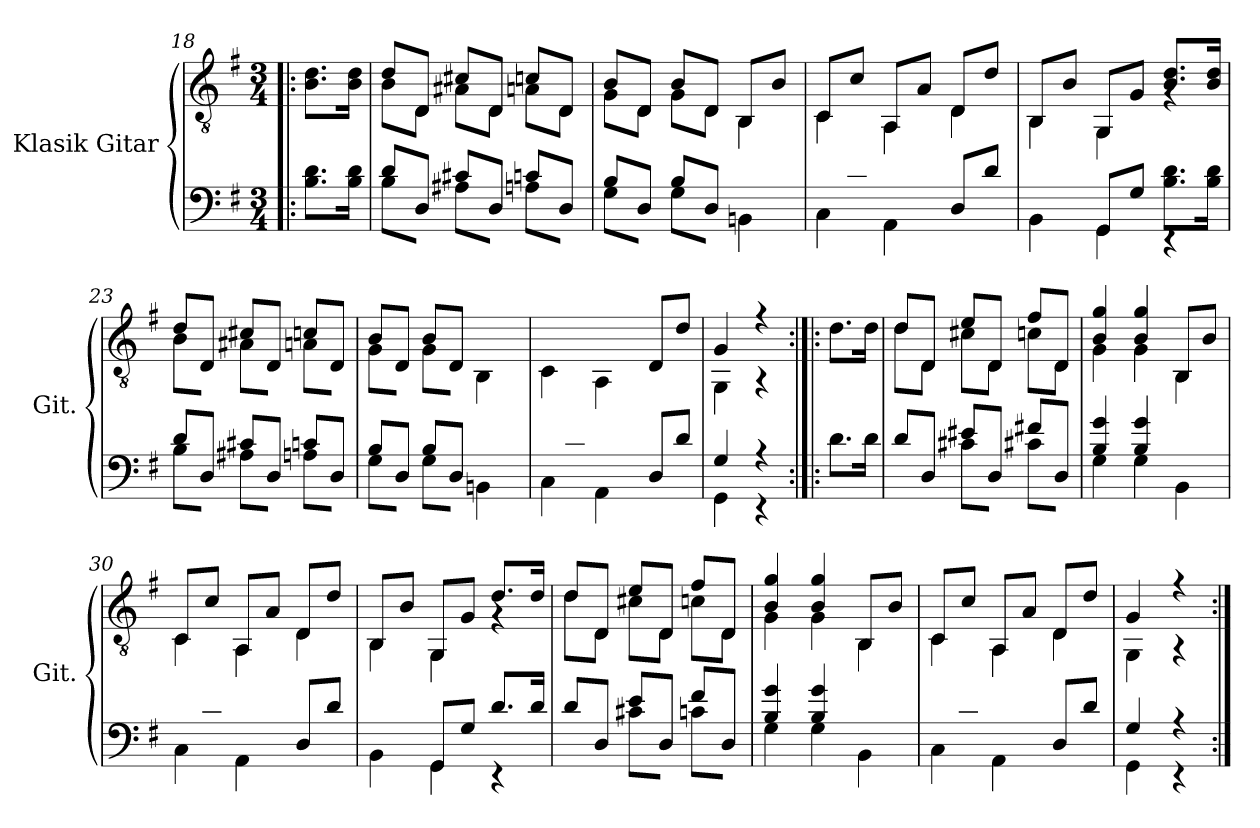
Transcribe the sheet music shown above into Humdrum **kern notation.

**kern	**kern
*part1	*part1
*staff2	*staff1
*I"Klasik Gitar	*
*I'Git.	*
!!LO:PB:g=z
*	*clefGv2
*k[f#]	*k[f#]
*M3/4	*M3/4
=18!|:	=18!|:
8.B\ 8.d\L	8.B\ 8.d\L
16B\ 16d\Jk	16B\ 16d\Jk
=19	=19
*^	*^
8dL	8BL	8d/L	8B\L
8DJ	8DJyy	8D/J	8D\J
8c#L	8A#L	8c#X/L	8A#X\L
8DJ	8DJyy	8D/J	8D\J
8cL	8AL	8cn/L	8An\L
8DJ	8DJyy	8D/J	8D\J
=20	=20	=20	=20
8BL	8GL	8B/L	8G\L
8DJ	8DJyy	8D/J	8D\J
8BL	8GL	8B/L	8G\L
8DJ	8DJyy	8D/J	8D\J
8BBnLyy	4BBn	8BB/L	4BB\
8BJ	.	8B/J	.
=21	=21	=21	=21
8CLyy	4C	8C/L	4C\
8cJ	.	8c/J	.
8AALyy	4AA	8AA/L	4AA\
8AJ	.	8A/J	.
8DL	4Dyy	8D/L	4D\
8dJ	.	8d/J	.
!!LO:LB:g=z	!!
=22	=22	=22	=22
8BBLyy	4BB	8BB/L	4BB\
8BJ	.	8B/J	.
8GGL	4GG	8GG/L	4GG\
8GJ	.	8G/J	.
8.B\ 8.d\L	4r	8.B/ 8.d/L	4rG
16B\ 16d\Jk	.	16B/ 16d/Jk	.
=23	=23	=23	=23
8dL	8BL	8d/L	8B\L
8DJ	8DJyy	8D/J	8D\Jyy
8c#L	8A#L	8c#X/L	8A#X\L
8DJ	8DJyy	8D/J	8D\Jyy
8cL	8AL	8cn/L	8An\L
8DJ	8DJyy	8D/J	8D\Jyy
=24	=24	=24	=24
8BL	8GL	8B/L	8G\L
8DJ	8DJyy	8D/J	8D\Jyy
8BL	8GL	8B/L	8G\L
8DJ	8DJyy	8D/J	8D\Jyy
8BBnLyy	4BBn	8BB/Lyy	4BB\
8BJ	.	8B/J	.
=25	=25	=25	=25
8CLyy	4C	8C/Lyy	4C\
8cJ	.	8c/J	.
8AALyy	4AA	8AA/Lyy	4AA\
8AJ	.	8A/J	.
8DL	4Dyy	8D/L	4D\yy
8dJ	.	8d/J	.
=26	=26	=26	=26
4G	4GG	4G/	4GG\
4r	4r	4r	4r
*v	*v	*	*
*	*v	*v
!!LO:LB:g=z
=27:|!|:	=27:|!|:
8.dL	8.d\L
16dJk	16d\Jk
=28	=28
*^	*^
8dL	8dLyy	8d/L	8d\L
8DJ	8DJyy	8D/J	8D\J
8e#XL	8c#L	8e/L	8c#X\L
8DJ	8DJyy	8D/J	8D\J
8f#XL	8c#XL	8f#/L	8cn\L
8DJ	8DJyy	8D/J	8D\J
=29	=29	=29	=29
4B 4g	4G	4B/ 4g/	4G\
4B 4g	4G	4B/ 4g/	4G\
8BBLyy	4BB	8BB/L	4BB\
8BJ	.	8B/J	.
=30	=30	=30	=30
8CLyy	4C	8C/L	4C\
8cJ	.	8c/J	.
8AALyy	4AA	8AA/L	4AA\
8AJ	.	8A/J	.
8DL	4Dyy	8D/L	4D\
8dJ	.	8d/J	.
=31	=31	=31	=31
8BBLyy	4BB	8BB/L	4BB\
8BJ	.	8B/J	.
8GGL	4GG	8GG/L	4GG\
8GJ	.	8G/J	.
8.dL	4r	8.d/L	4rG
16dJk	.	16d/Jk	.
!!LO:LB:g=z	!!
=32	=32	=32	=32
8dL	8dLyy	8d/L	8d\L
8DJ	8DJyy	8D/J	8D\J
8eL	8c#XL	8e/L	8c#X\L
8DJ	8DJyy	8D/J	8D\J
8f#L	8cnL	8f#/L	8cn\L
8DJ	8DJyy	8D/J	8D\J
=33	=33	=33	=33
4B 4g	4G	4B/ 4g/	4G\
4B 4g	4G	4B/ 4g/	4G\
8BBLyy	4BB	8BB/L	4BB\
8BJ	.	8B/J	.
=34	=34	=34	=34
8CLyy	4C	8C/L	4C\
8cJ	.	8c/J	.
8AALyy	4AA	8AA/L	4AA\
8AJ	.	8A/J	.
8DL	4Dyy	8D/L	4D\
8dJ	.	8d/J	.
=35	=35	=35	=35
4G	4GG	4G/	4GG\
4r	4r	4r	4r
*v	*v	*	*
*	*v	*v
=:|!	=:|!
*-	*-
